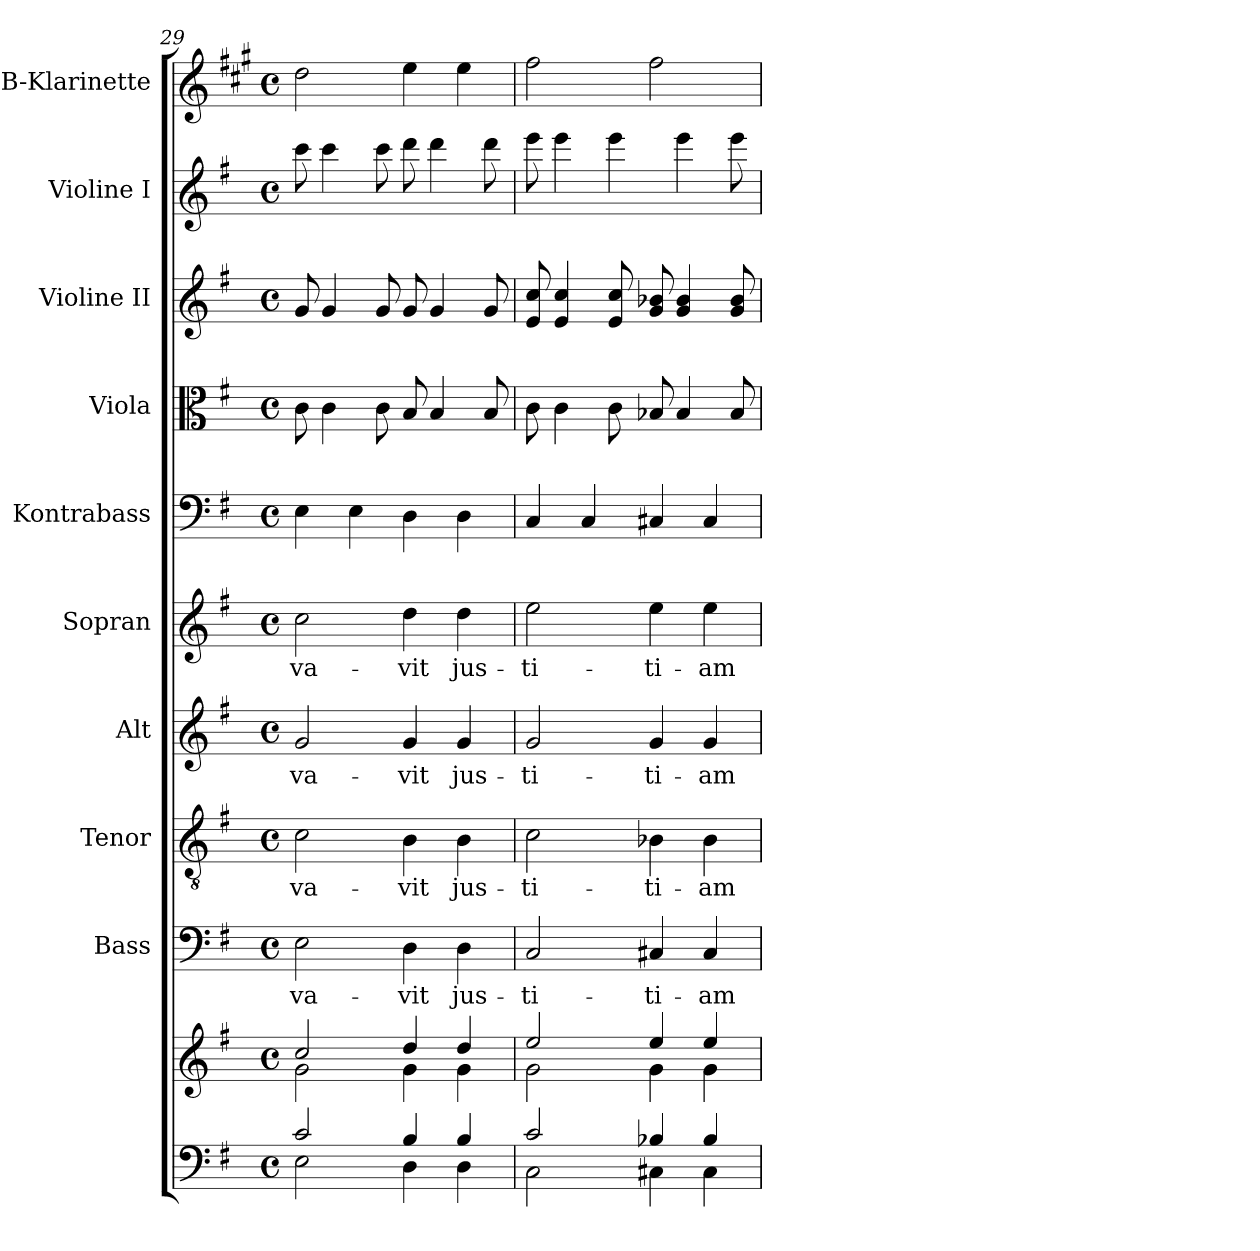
**kern	**kern	**kern	**text	**kern	**text	**kern	**text	**kern	**text	**kern	**kern	**kern	**kern	**kern
*part10	*part10	*part9	*part9	*part8	*part8	*part7	*part7	*part6	*part6	*part5	*part4	*part3	*part2	*part1
*staff11	*staff10	*staff9	*staff9	*staff8	*staff8	*staff7	*staff7	*staff6	*staff6	*staff5	*staff4	*staff3	*staff2	*staff1
*	*	*I"Bass	*	*I"Tenor	*	*I"Alt	*	*I"Sopran	*	*I"Kontrabass	*I"Viola	*I"Violine II	*I"Violine I	*I"B-Klarinette
*	*	*I'B.	*	*I'T.	*	*I'A.	*	*I'S.	*	*I'Kb.	*I'Vla.	*I'Vl. II	*I'Vl. I	*I'B Kl.
*clefF4	*clefG2	*clefF4	*	*clefGv2	*	*clefG2	*	*clefG2	*	*clefF4	*clefC3	*clefG2	*clefG2	*clefG2
*	*	*	*	*	*	*	*	*	*	*ITrd7c12	*	*	*	*ITrd1c2
*k[f#]	*k[f#]	*k[f#]	*	*k[f#]	*	*k[f#]	*	*k[f#]	*	*k[f#]	*k[f#]	*k[f#]	*k[f#]	*k[f#]
*G:	*G:	*G:	*	*G:	*	*G:	*	*G:	*	*G:	*G:	*G:	*G:	*G:
*M4/4	*M4/4	*M4/4	*	*M4/4	*	*M4/4	*	*M4/4	*	*M4/4	*M4/4	*M4/4	*M4/4	*M4/4
*met(c)	*met(c)	*met(c)	*	*met(c)	*	*met(c)	*	*met(c)	*	*met(c)	*met(c)	*met(c)	*met(c)	*met(c)
=29	=29	=29	=29	=29	=29	=29	=29	=29	=29	=29	=29	=29	=29	=29
*^	*^	*	*	*	*	*	*	*	*	*	*	*	*	*
!	!	!	!	!	!LO:LY:b	!	!LO:LY:b	!	!LO:LY:b	!	!LO:LY:b	!	!	!	!	!
2c/	2E\	2cc/	2g\	2E\	-va-	2c\	-va-	2g/	-va-	2cc\	-va-	4EE\	8c\	8g/	8ccc\	2cc\
.	.	.	.	.	.	.	.	.	.	.	.	.	4c\	4g/	4ccc\	.
.	.	.	.	.	.	.	.	.	.	.	.	4EE\	.	.	.	.
.	.	.	.	.	.	.	.	.	.	.	.	.	8c\	8g/	8ccc\	.
!	!	!	!	!	!LO:LY:b	!	!LO:LY:b	!	!LO:LY:b	!	!LO:LY:b	!	!	!	!	!
4B/	4D\	4dd/	4g\	4D\	-vit	4B\	-vit	4g/	-vit	4dd\	-vit	4DD\	8B/	8g/	8ddd\	4dd\
.	.	.	.	.	.	.	.	.	.	.	.	.	4B/	4g/	4ddd\	.
!	!	!	!	!	!LO:LY:b	!	!LO:LY:b	!	!LO:LY:b	!	!LO:LY:b	!	!	!	!	!
4B/	4D\	4dd/	4g\	4D\	jus-	4B\	jus-	4g/	jus-	4dd\	jus-	4DD\	.	.	.	4dd\
.	.	.	.	.	.	.	.	.	.	.	.	.	8B/	8g/	8ddd\	.
=30	=30	=30	=30	=30	=30	=30	=30	=30	=30	=30	=30	=30	=30	=30	=30	=30
!	!	!	!	!	!LO:LY:b	!	!LO:LY:b	!	!LO:LY:b	!	!LO:LY:b	!	!	!	!	!
2c/	2C\	2ee/	2g\	2C/	-ti-	2c\	-ti-	2g/	-ti-	2ee\	-ti-	4CC/	8c\	8e/ 8cc/	8eee\	2ee\
.	.	.	.	.	.	.	.	.	.	.	.	.	4c\	4e/ 4cc/	4eee\	.
.	.	.	.	.	.	.	.	.	.	.	.	4CC/	.	.	.	.
.	.	.	.	.	.	.	.	.	.	.	.	.	8c\	8e/ 8cc/	4eee\	.
!	!	!	!	!	!LO:LY:b	!	!LO:LY:b	!	!LO:LY:b	!	!LO:LY:b	!	!	!	!	!
4B-X/	4C#X\	4ee/	4g\	4C#X/	-ti-	4B-X\	-ti-	4g/	-ti-	4ee\	-ti-	4CC#X/	8B-X/	8g/ 8b-X/	.	2ee\
.	.	.	.	.	.	.	.	.	.	.	.	.	4B-/	4g/ 4b-/	4eee\	.
!	!	!	!	!	!LO:LY:b	!	!LO:LY:b	!	!LO:LY:b	!	!LO:LY:b	!	!	!	!	!
4B-/	4C#\	4ee/	4g\	4C#/	-am	4B-\	-am	4g/	-am	4ee\	-am	4CC#/	.	.	.	.
.	.	.	.	.	.	.	.	.	.	.	.	.	8B-/	8g/ 8b-/	8eee\	.
*v	*v	*	*	*	*	*	*	*	*	*	*	*	*	*	*	*
*	*v	*v	*	*	*	*	*	*	*	*	*	*	*	*	*
=	=	=	=	=	=	=	=	=	=	=	=	=	=	=
*-	*-	*-	*-	*-	*-	*-	*-	*-	*-	*-	*-	*-	*-	*-
